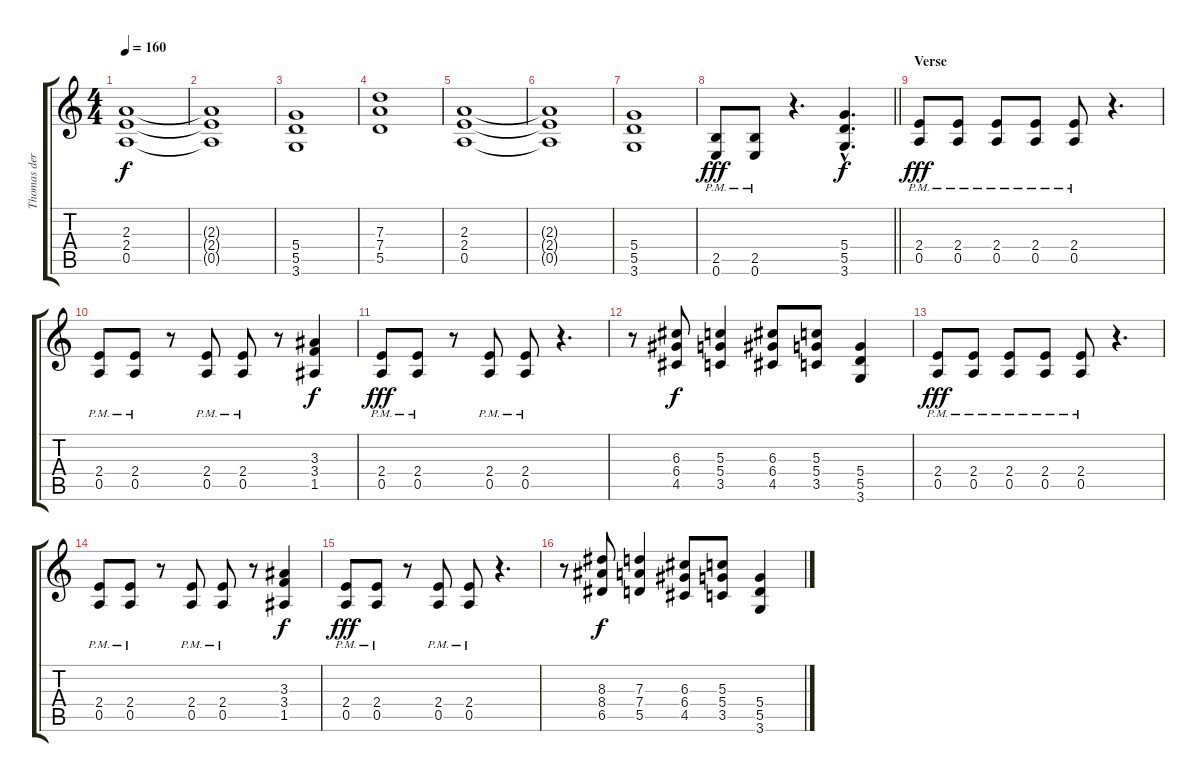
\track ("Thomas der Münzer" "Thomas der") {instrument distortionguitar}
\staff {score tabs}
\tuning (E4 B3 G3 D3 A2 E2) {hide}
\ts (4 4)
\tempo 160
\clef g2
\ks c
(2.3 2.4 0.5).1{dy f} |
(2.3{t} 2.4{t} 0.5{t}).1 |
(5.4 5.5 3.6).1 |
(7.3 7.4 5.5).1 |
(2.3 2.4 0.5).1 |
(2.3{t} 2.4{t} 0.5{t}).1 |
(5.4 5.5 3.6).1 |
\barLineRight lightlight
(2.5{pm} 0.6{pm}).8{dy fff} (2.5{pm} 0.6{pm}).8 r.4{d} (5.4{hac} 5.5{hac} 3.6{hac}).4{d dy f} |
\section ("" "Verse")
(2.4{pm} 0.5{pm}).8{dy fff} (2.4{pm} 0.5{pm}).8 (2.4{pm} 0.5{pm}).8 (2.4{pm} 0.5{pm}).8 (2.4{pm} 0.5{pm}).8 r.4{d} |
(2.4{pm} 0.5{pm}).8 (2.4{pm} 0.5{pm}).8 r.8 (2.4{pm} 0.5{pm}).8 (2.4{pm} 0.5{pm}).8 r.8 (3.3 3.4 1.5).4{dy f} |
(2.4{pm} 0.5{pm}).8{dy fff} (2.4{pm} 0.5{pm}).8 r.8 (2.4{pm} 0.5{pm}).8 (2.4{pm} 0.5{pm}).8 r.4{d} |
r.8 (6.3 6.4 4.5).8{dy f} (5.3 5.4 3.5).4 (6.3 6.4 4.5).8 (5.3 5.4 3.5).8 (5.4 5.5 3.6).4 |
(2.4{pm} 0.5{pm}).8{dy fff} (2.4{pm} 0.5{pm}).8 (2.4{pm} 0.5{pm}).8 (2.4{pm} 0.5{pm}).8 (2.4{pm} 0.5{pm}).8 r.4{d} |
(2.4{pm} 0.5{pm}).8 (2.4{pm} 0.5{pm}).8 r.8 (2.4{pm} 0.5{pm}).8 (2.4{pm} 0.5{pm}).8 r.8 (3.3 3.4 1.5).4{dy f} |
(2.4{pm} 0.5{pm}).8{dy fff} (2.4{pm} 0.5{pm}).8 r.8 (2.4{pm} 0.5{pm}).8 (2.4{pm} 0.5{pm}).8 r.4{d} |
r.8 (8.3 8.4 6.5).8{dy f} (7.3 7.4 5.5).4 (6.3 6.4 4.5).8 (5.3 5.4 3.5).8 (5.4 5.5 3.6).4
